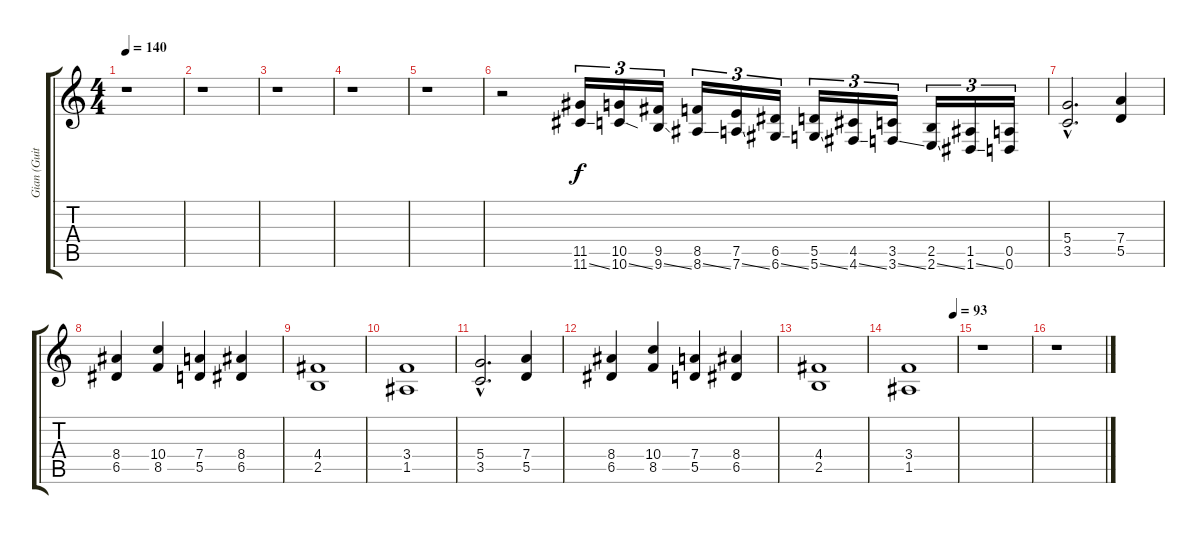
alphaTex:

\track ("Gian (Guitar)" "Gian (Guit") {instrument overdrivenguitar}
\staff {score tabs}
\tuning (E4 B3 G3 D3 A2 D2) {hide}
\ts (4 4)
\tempo 140
\clef g2
\ks c
r.1{dy f} |
r.1 |
r.1 |
r.1 |
r.1 |
r.2 (11.5 11.6{ss}).16{tu (3 2)} (10.5 10.6{ss}).16{tu (3 2)} (9.5 9.6{ss}).16{tu (3 2)} (8.5 8.6{ss}).16{tu (3 2)} (7.5 7.6{ss}).16{tu (3 2)} (6.5 6.6{ss}).16{tu (3 2)} (5.5 5.6{ss}).16{tu (3 2)} (4.5 4.6{ss}).16{tu (3 2)} (3.5 3.6{ss}).16{tu (3 2)} (2.5 2.6{ss}).16{tu (3 2)} (1.5 1.6{ss}).16{tu (3 2)} (0.5 0.6).16{tu (3 2)} |
(5.4{hac} 3.5{hac}).2{d} (7.4 5.5).4 |
(8.4 6.5).4 (10.4 8.5).4 (7.4 5.5).4 (8.4 6.5).4 |
(4.4 2.5).1 |
(3.4 1.5).1 |
(5.4{hac} 3.5{hac}).2{d} (7.4 5.5).4 |
(8.4 6.5).4 (10.4 8.5).4 (7.4 5.5).4 (8.4 6.5).4 |
(4.4 2.5).1 |
\tempo (93 0.9375)
(3.4 1.5).1 |
r.1 |
r.1
